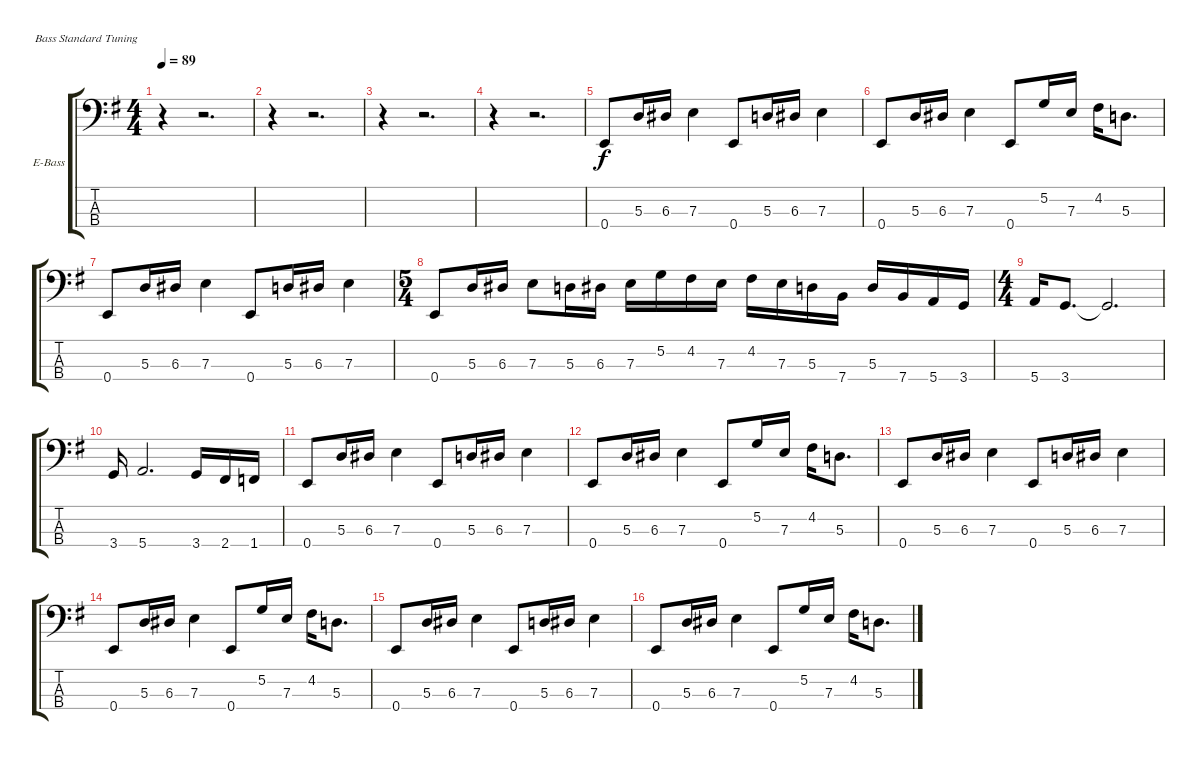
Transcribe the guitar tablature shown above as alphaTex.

\bracketExtendMode groupsimilarinstruments
\firstSystemTrackNameOrientation horizontal
\otherSystemsTrackNameOrientation horizontal
\track ("Bass" "E-Bass") {instrument electricbassfinger}
\staff {score tabs}
\tuning (G2 D2 A1 E1)
\ts (4 4)
\tempo 89
\clef f4
\scale
0.447205
\ks eminor
r.4{dy f instrument electricbassfinger} r.2{d} |
\scale
0.276398 r.4 r.2{d} |
\scale
0.276398 r.4 r.2{d} |
\scale
0.157244 r.4 r.2{d} |
\scale
0.40636 0.4.8 5.3.16 6.3.16 7.3.4 0.4.8 5.3.16 6.3.16 7.3.4 |
\scale
0.436396 0.4.8 5.3.16 6.3.16 7.3.4 0.4.8 5.2.16 7.3.16 4.2.16 5.3.8{d} |
\scale
0.267131 0.4.8 5.3.16 6.3.16 7.3.4 0.4.8 5.3.16 6.3.16 7.3.4 |
\ts (5 4)
\scale
0.541231 0.4.8 5.3.16 6.3.16 7.3.8 5.3.16 6.3.16 7.3.16 5.2.16 4.2.16 7.3.16 4.2.16 7.3.16 5.3.16 7.4.16 5.3.16 7.4.16 5.4.16 3.4.16 |
\ts (4 4)
\scale
0.191638 5.4.16 3.4.8{d} 3.4{t}.2{d} |
\scale
0.254688 3.4.16 5.4.2{d} 3.4.16 2.4.16 1.4.16 |
\scale
0.359375 0.4.8 5.3.16 6.3.16 7.3.4 0.4.8 5.3.16 6.3.16 7.3.4 |
\scale
0.385937 0.4.8 5.3.16 6.3.16 7.3.4 0.4.8 5.2.16 7.3.16 4.2.16 5.3.8{d} |
\scale
0.325318 0.4.8 5.3.16 6.3.16 7.3.4 0.4.8 5.3.16 6.3.16 7.3.4 |
\scale
0.349364 0.4.8 5.3.16 6.3.16 7.3.4 0.4.8 5.2.16 7.3.16 4.2.16 5.3.8{d} |
\scale
0.325318 0.4.8 5.3.16 6.3.16 7.3.4 0.4.8 5.3.16 6.3.16 7.3.4 |
\scale
0.343533 0.4.8 5.3.16 6.3.16 7.3.4 0.4.8 5.2.16 7.3.16 4.2.16 5.3.8{d}
